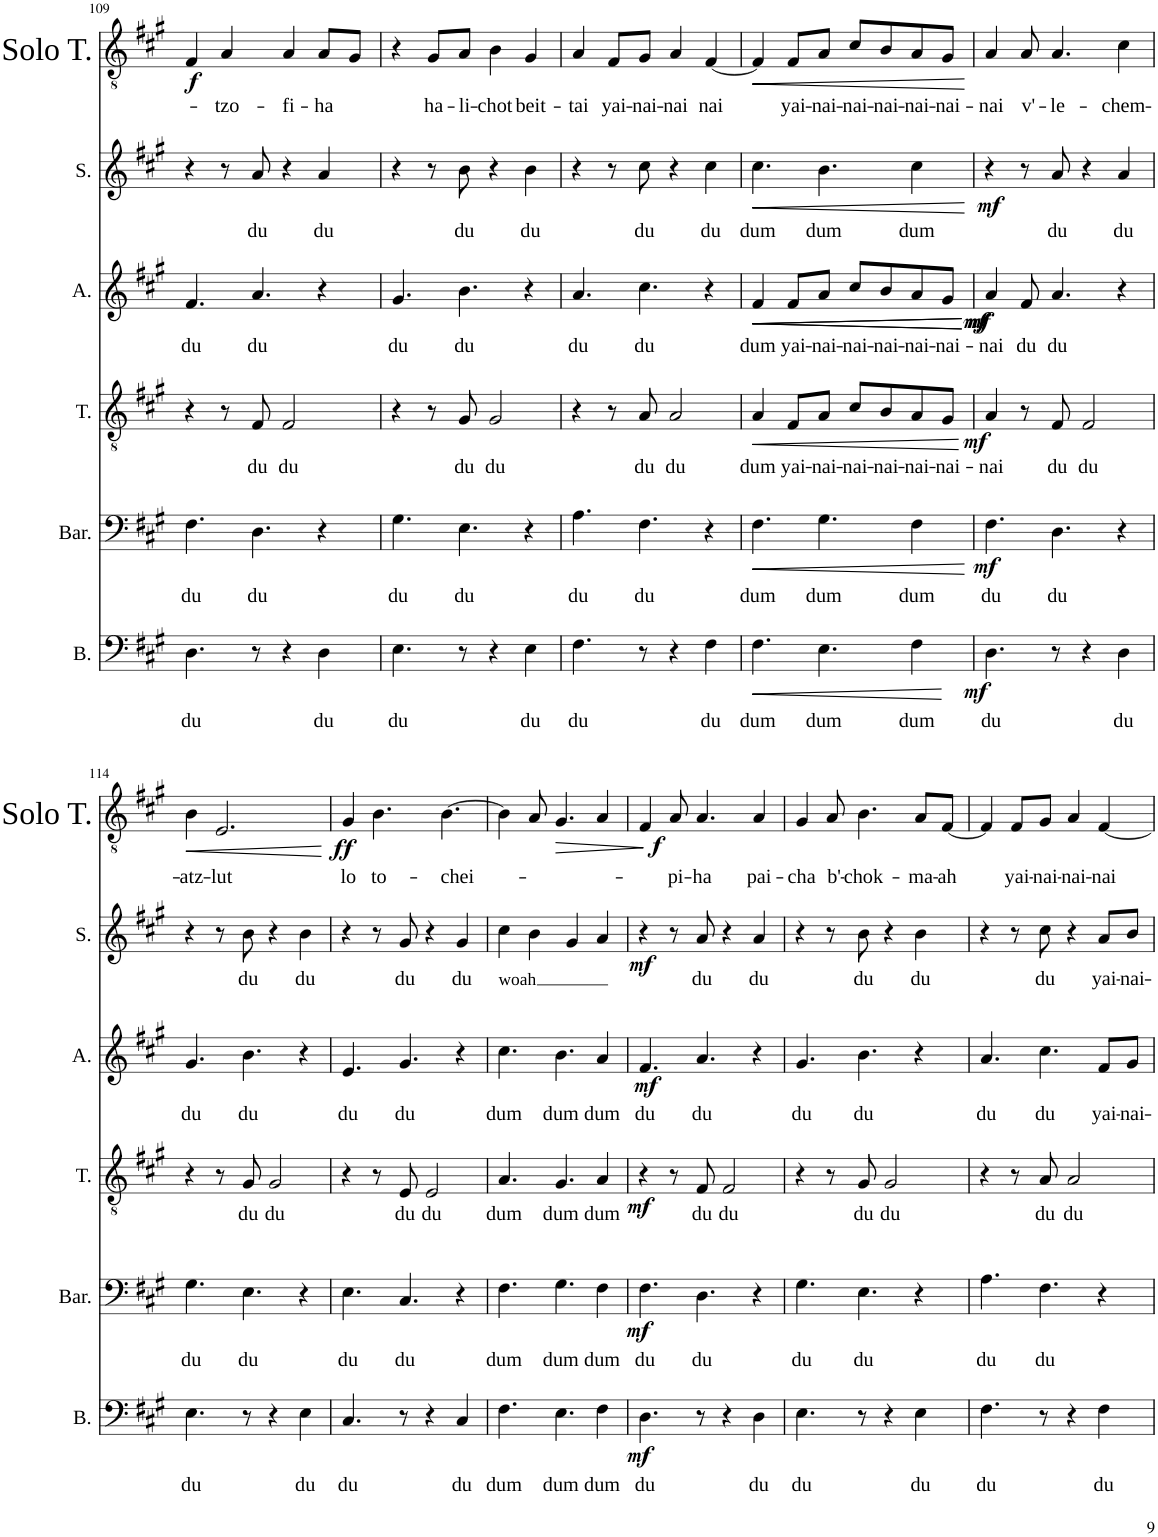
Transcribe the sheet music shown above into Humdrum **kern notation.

**kern	**text	**dynam	**kern	**text	**dynam	**kern	**text	**dynam	**kern	**text	**dynam	**kern	**text	**dynam	**kern	**text	**dynam
*part6	*part6	*part6	*part5	*part5	*part5	*part4	*part4	*part4	*part3	*part3	*part3	*part2	*part2	*part2	*part1	*part1	*part1
*staff6	*staff6	*staff6	*staff5	*staff5	*staff5	*staff4	*staff4	*staff4	*staff3	*staff3	*staff3	*staff2	*staff2	*staff2	*staff1	*staff1	*staff1
*I"Bass	*	*	*I"Baritone	*	*	*I"Tenor	*	*	*I"Alto	*	*	*I"Soprano	*	*	*I"Solo Tenor	*	*
*I'B.	*	*	*I'Bar.	*	*	*I'T.	*	*	*I'A.	*	*	*I'S.	*	*	*I'Solo T.	*	*
!!LO:PB:g=z
*clefF4	*	*	*clefF4	*	*	*clefGv2	*	*	*clefG2	*	*	*clefG2	*	*	*clefGv2	*	*
*k[f#c#g#]	*	*	*k[f#c#g#]	*	*	*k[f#c#g#]	*	*	*k[f#c#g#]	*	*	*k[f#c#g#]	*	*	*k[f#c#g#]	*	*
*M4/4	*	*	*M4/4	*	*	*M4/4	*	*	*M4/4	*	*	*M4/4	*	*	*M4/4	*	*
*met(c|)	*	*	*met(c|)	*	*	*met(c|)	*	*	*met(c|)	*	*	*met(c|)	*	*	*met(c|)	*	*
=109	=109	=109	=109	=109	=109	=109	=109	=109	=109	=109	=109	=109	=109	=109	=109	=109	=109
!	!LO:LY:b	!	!	!LO:LY:b	!	!	!	!	!	!LO:LY:b	!	!	!	!	!	!	!LO:DY:b
4.D\	du	.	4.F#\	du	.	4r	.	.	4.f#/	du	.	4r	.	.	4F#/	.	f
!	!	!	!	!	!	!	!	!	!	!	!	!	!	!	!	!LO:LY:b	!
.	.	.	.	.	.	8r	.	.	.	.	.	8r	.	.	4A/	-tzo-	.
!	!	!	!	!LO:LY:b	!	!	!LO:LY:b	!	!	!LO:LY:b	!	!	!LO:LY:b	!	!	!	!
8r	.	.	4.D\	du	.	8F#/	du	.	4.a/	du	.	8a/	du	.	.	.	.
!	!	!	!	!	!	!	!LO:LY:b	!	!	!	!	!	!	!	!	!LO:LY:b	!
4r	.	.	.	.	.	2F#/	du	.	.	.	.	4r	.	.	4A/	-fi-	.
!	!LO:LY:b	!	!	!	!	!	!	!	!	!	!	!	!LO:LY:b	!	!	!LO:LY:b	!
4D\	du	.	4r	.	.	.	.	.	4r	.	.	4a/	du	.	8A/L	-ha	.
.	.	.	.	.	.	.	.	.	.	.	.	.	.	.	8G#/J	.	.
=110	=110	=110	=110	=110	=110	=110	=110	=110	=110	=110	=110	=110	=110	=110	=110	=110	=110
!	!LO:LY:b	!	!	!LO:LY:b	!	!	!	!	!	!LO:LY:b	!	!	!	!	!	!	!
4.E\	du	.	4.G#\	du	.	4r	.	.	4.g#/	du	.	4r	.	.	4r	.	.
!	!	!	!	!	!	!	!	!	!	!	!	!	!	!	!	!LO:LY:b	!
.	.	.	.	.	.	8r	.	.	.	.	.	8r	.	.	8G#/L	ha-	.
!	!	!	!	!LO:LY:b	!	!	!LO:LY:b	!	!	!LO:LY:b	!	!	!LO:LY:b	!	!	!LO:LY:b	!
8r	.	.	4.E\	du	.	8G#/	du	.	4.b\	du	.	8b\	du	.	8A/J	-li-	.
!	!	!	!	!	!	!	!LO:LY:b	!	!	!	!	!	!	!	!	!LO:LY:b	!
4r	.	.	.	.	.	2G#/	du	.	.	.	.	4r	.	.	4B\	-chot	.
!	!LO:LY:b	!	!	!	!	!	!	!	!	!	!	!	!LO:LY:b	!	!	!LO:LY:b	!
4E\	du	.	4r	.	.	.	.	.	4r	.	.	4b\	du	.	4G#/	beit-	.
=111	=111	=111	=111	=111	=111	=111	=111	=111	=111	=111	=111	=111	=111	=111	=111	=111	=111
!	!LO:LY:b	!	!	!LO:LY:b	!	!	!	!	!	!LO:LY:b	!	!	!	!	!	!LO:LY:b	!
4.F#\	du	.	4.A\	du	.	4r	.	.	4.a/	du	.	4r	.	.	4A/	-tai	.
!	!	!	!	!	!	!	!	!	!	!	!	!	!	!	!	!LO:LY:b	!
.	.	.	.	.	.	8r	.	.	.	.	.	8r	.	.	8F#/L	yai-	.
!	!	!	!	!LO:LY:b	!	!	!LO:LY:b	!	!	!LO:LY:b	!	!	!LO:LY:b	!	!	!LO:LY:b	!
8r	.	.	4.F#\	du	.	8A/	du	.	4.cc#\	du	.	8cc#\	du	.	8G#/J	-nai-	.
!	!	!	!	!	!	!	!LO:LY:b	!	!	!	!	!	!	!	!	!LO:LY:b	!
4r	.	.	.	.	.	2A/	du	.	.	.	.	4r	.	.	4A/	-nai	.
!	!LO:LY:b	!	!	!	!	!	!	!	!	!	!	!	!LO:LY:b	!	!	!LO:LY:b	!
4F#\	du	.	4r	.	.	.	.	.	4r	.	.	4cc#\	du	.	[4F#/	-nai	.
=112	=112	=112	=112	=112	=112	=112	=112	=112	=112	=112	=112	=112	=112	=112	=112	=112	=112
!	!LO:LY:b	!LO:HP:b	!	!LO:LY:b	!LO:HP:b	!	!LO:LY:b	!LO:HP:b	!	!LO:LY:b	!LO:HP:b	!	!LO:LY:b	!LO:HP:b	!	!	!LO:HP:b
4.F#\	dum	<	4.F#\	dum	<	4A/	dum	<	4f#/	dum	<	4.cc#\	dum	<	4F#/]	.	<
!	!	!	!	!	!	!	!LO:LY:b	!	!	!LO:LY:b	!LO:HP:b	!	!	!	!	!LO:LY:b	!
.	.	.	.	.	.	8F#/L	yai-	.	8f#/L	yai-	<	.	.	.	8F#/L	yai-	.
!	!LO:LY:b	!	!	!LO:LY:b	!	!	!LO:LY:b	!	!	!LO:LY:b	!	!	!LO:LY:b	!	!	!LO:LY:b	!
4.E\	dum	.	4.G#\	dum	.	8A/J	-nai-	.	8a/J	-nai-	.	4.b\	dum	.	8A/J	-nai-	.
!	!	!	!	!	!	!	!LO:LY:b	!	!	!LO:LY:b	!	!	!	!	!	!LO:LY:b	!
.	.	.	.	.	.	8c#/L	-nai-	.	8cc#/L	-nai-	.	.	.	.	8c#/L	-nai-	.
!	!	!	!	!	!	!	!LO:LY:b	!	!	!LO:LY:b	!	!	!	!	!	!LO:LY:b	!
.	.	.	.	.	.	8B/	-nai-	.	8b/	-nai-	.	.	.	.	8B/	-nai-	.
!	!LO:LY:b	!	!	!LO:LY:b	!	!	!LO:LY:b	!	!	!LO:LY:b	!	!	!LO:LY:b	!	!	!LO:LY:b	!
4F#\	dum	.	4F#\	dum	.	8A/	-nai-	.	8a/	-nai-	.	4cc#\	dum	.	8A/	-nai-	.
!	!	!	!	!	!	!	!LO:LY:b	!	!	!LO:LY:b	!	!	!	!	!	!LO:LY:b	!
.	.	.	.	.	.	8G#/J	-nai-	.	8g#/J	-nai-	.	.	.	.	8G#/J	-nai-	.
.	.	[	.	.	[	.	.	[	.	.	[ [	.	.	[	.	.	[
=113	=113	=113	=113	=113	=113	=113	=113	=113	=113	=113	=113	=113	=113	=113	=113	=113	=113
!	!LO:LY:b	!LO:DY:b	!	!LO:LY:b	!LO:DY:b	!	!LO:LY:b	!LO:DY:b	!	!LO:LY:b	!LO:DY:b	!	!	!	!	!LO:LY:b	!
!	!	!	!	!	!	!	!	!	!	!	!LO:DY:n=1:b	!	!	!LO:DY:b	!	!	!
4.D\	du	mf	4.F#\	du	mf	4A/	-nai	mf	4a/	-nai	mf mf	4r	.	mf	4A/	-nai	.
!	!	!	!	!	!	!	!	!	!	!LO:LY:b	!	!	!	!	!	!LO:LY:b	!
.	.	.	.	.	.	8r	.	.	8f#/	du	.	8r	.	.	8A/	v'-	.
!	!	!	!	!LO:LY:b	!	!	!LO:LY:b	!	!	!LO:LY:b	!	!	!LO:LY:b	!	!	!LO:LY:b	!
8r	.	.	4.D\	du	.	8F#/	du	.	4.a/	du	.	8a/	du	.	4.A/	-le-	.
!	!	!	!	!	!	!	!LO:LY:b	!	!	!	!	!	!	!	!	!	!
4r	.	.	.	.	.	2F#/	du	.	.	.	.	4r	.	.	.	.	.
!	!LO:LY:b	!	!	!	!	!	!	!	!	!	!	!	!LO:LY:b	!	!	!LO:LY:b	!
4D\	du	.	4r	.	.	.	.	.	4r	.	.	4a/	du	.	4c#\	-chem-	.
!!LO:LB:g=z
=114	=114	=114	=114	=114	=114	=114	=114	=114	=114	=114	=114	=114	=114	=114	=114	=114	=114
!	!LO:LY:b	!	!	!LO:LY:b	!	!	!	!	!	!LO:LY:b	!	!	!	!	!	!LO:LY:b	!LO:HP:b
4.E\	du	.	4.G#\	du	.	4r	.	.	4.g#/	du	.	4r	.	.	4B\	atz-	<
!	!	!	!	!	!	!	!	!	!	!	!	!	!	!	!	!LO:LY:b	!
.	.	.	.	.	.	8r	.	.	.	.	.	8r	.	.	2.E/	-lut	.
!	!	!	!	!LO:LY:b	!	!	!LO:LY:b	!	!	!LO:LY:b	!	!	!LO:LY:b	!	!	!	!
8r	.	.	4.E\	du	.	8G#/	du	.	4.b\	du	.	8b\	du	.	.	.	.
!	!	!	!	!	!	!	!LO:LY:b	!	!	!	!	!	!	!	!	!	!
4r	.	.	.	.	.	2G#/	du	.	.	.	.	4r	.	.	.	.	.
!	!LO:LY:b	!	!	!	!	!	!	!	!	!	!	!	!LO:LY:b	!	!	!	!
4E\	du	.	4r	.	.	.	.	.	4r	.	.	4b\	du	.	.	.	.
.	.	.	.	.	.	.	.	.	.	.	.	.	.	.	.	.	[
=115	=115	=115	=115	=115	=115	=115	=115	=115	=115	=115	=115	=115	=115	=115	=115	=115	=115
!	!LO:LY:b	!	!	!LO:LY:b	!	!	!	!	!	!LO:LY:b	!	!	!	!	!	!LO:LY:b	!LO:DY:b
4.C#/	du	.	4.E\	du	.	4r	.	.	4.e/	du	.	4r	.	.	4G#/	lo	ff
!	!	!	!	!	!	!	!	!	!	!	!	!	!	!	!	!LO:LY:b	!
.	.	.	.	.	.	8r	.	.	.	.	.	8r	.	.	4.B\	to-	.
!	!	!	!	!LO:LY:b	!	!	!LO:LY:b	!	!	!LO:LY:b	!	!	!LO:LY:b	!	!	!	!
8r	.	.	4.C#/	du	.	8E/	du	.	4.g#/	du	.	8g#/	du	.	.	.	.
!	!	!	!	!	!	!	!LO:LY:b	!	!	!	!	!	!	!	!	!	!
4r	.	.	.	.	.	2E/	du	.	.	.	.	4r	.	.	.	.	.
!	!	!	!	!	!	!	!	!	!	!	!	!	!	!	!	!LO:LY:b	!
.	.	.	.	.	.	.	.	.	.	.	.	.	.	.	[4.B\	-chei-	.
!	!LO:LY:b	!	!	!	!	!	!	!	!	!	!	!	!LO:LY:b	!	!	!	!
4C#/	du	.	4r	.	.	.	.	.	4r	.	.	4g#/	du	.	.	.	.
=116	=116	=116	=116	=116	=116	=116	=116	=116	=116	=116	=116	=116	=116	=116	=116	=116	=116
!	!LO:LY:b	!	!	!LO:LY:b	!	!	!LO:LY:b	!	!	!LO:LY:b	!	!	!LO:LY:b	!	!	!	!
4.F#\	dum	.	4.F#\	dum	.	4.A/	dum	.	4.cc#\	dum	.	4cc#\	woah	.	4B\]	.	.
.	.	.	.	.	.	.	.	.	.	.	.	4b\	.	.	8A/	.	.
!	!LO:LY:b	!	!	!LO:LY:b	!	!	!LO:LY:b	!	!	!LO:LY:b	!	!	!	!	!	!	!LO:HP:b
4.E\	dum	.	4.G#\	dum	.	4.G#/	dum	.	4.b\	dum	.	.	.	.	4.G#/	.	>
.	.	.	.	.	.	.	.	.	.	.	.	4g#/	.	.	.	.	.
!	!LO:LY:b	!	!	!LO:LY:b	!	!	!LO:LY:b	!	!	!LO:LY:b	!	!	!	!	!	!	!
4F#\	dum	.	4F#\	dum	.	4A/	dum	.	4a/	dum	.	4a/	.	.	4A/	.	.
.	.	.	.	.	.	.	.	.	.	.	.	.	.	.	.	.	]
=117	=117	=117	=117	=117	=117	=117	=117	=117	=117	=117	=117	=117	=117	=117	=117	=117	=117
!	!LO:LY:b	!LO:DY:b	!	!LO:LY:b	!LO:DY:b	!	!	!LO:DY:b	!	!LO:LY:b	!LO:DY:b	!	!	!LO:DY:b	!	!	!LO:DY:b
4.D\	du	mf	4.F#\	du	mf	4r	.	mf	4.f#/	du	mf	4r	.	mf	4F#/	.	f
!	!	!	!	!	!	!	!	!	!	!	!	!	!	!	!	!LO:LY:b	!
.	.	.	.	.	.	8r	.	.	.	.	.	8r	.	.	8A/	pi-	.
!	!	!	!	!LO:LY:b	!	!	!LO:LY:b	!	!	!LO:LY:b	!	!	!LO:LY:b	!	!	!LO:LY:b	!
8r	.	.	4.D\	du	.	8F#/	du	.	4.a/	du	.	8a/	du	.	4.A/	-ha	.
!	!	!	!	!	!	!	!LO:LY:b	!	!	!	!	!	!	!	!	!	!
4r	.	.	.	.	.	2F#/	du	.	.	.	.	4r	.	.	.	.	.
!	!LO:LY:b	!	!	!	!	!	!	!	!	!	!	!	!LO:LY:b	!	!	!LO:LY:b	!
4D\	du	.	4r	.	.	.	.	.	4r	.	.	4a/	du	.	4A/	pai-	.
=118	=118	=118	=118	=118	=118	=118	=118	=118	=118	=118	=118	=118	=118	=118	=118	=118	=118
!	!LO:LY:b	!	!	!LO:LY:b	!	!	!	!	!	!LO:LY:b	!	!	!	!	!	!LO:LY:b	!
4.E\	du	.	4.G#\	du	.	4r	.	.	4.g#/	du	.	4r	.	.	4G#/	-cha	.
!	!	!	!	!	!	!	!	!	!	!	!	!	!	!	!	!LO:LY:b	!
.	.	.	.	.	.	8r	.	.	.	.	.	8r	.	.	8A/	b'-	.
!	!	!	!	!LO:LY:b	!	!	!LO:LY:b	!	!	!LO:LY:b	!	!	!LO:LY:b	!	!	!LO:LY:b	!
8r	.	.	4.E\	du	.	8G#/	du	.	4.b\	du	.	8b\	du	.	4.B\	-chok-	.
!	!	!	!	!	!	!	!LO:LY:b	!	!	!	!	!	!	!	!	!	!
4r	.	.	.	.	.	2G#/	du	.	.	.	.	4r	.	.	.	.	.
!	!LO:LY:b	!	!	!	!	!	!	!	!	!	!	!	!LO:LY:b	!	!	!LO:LY:b	!
4E\	du	.	4r	.	.	.	.	.	4r	.	.	4b\	du	.	8A/L	-ma-	.
!	!	!	!	!	!	!	!	!	!	!	!	!	!	!	!	!LO:LY:b	!
.	.	.	.	.	.	.	.	.	.	.	.	.	.	.	[8F#/J	-ah	.
=119	=119	=119	=119	=119	=119	=119	=119	=119	=119	=119	=119	=119	=119	=119	=119	=119	=119
!	!LO:LY:b	!	!	!LO:LY:b	!	!	!	!	!	!LO:LY:b	!	!	!	!	!	!	!
4.F#\	du	.	4.A\	du	.	4r	.	.	4.a/	du	.	4r	.	.	4F#/]	.	.
!	!	!	!	!	!	!	!	!	!	!	!	!	!	!	!	!LO:LY:b	!
.	.	.	.	.	.	8r	.	.	.	.	.	8r	.	.	8F#/L	yai-	.
!	!	!	!	!LO:LY:b	!	!	!LO:LY:b	!	!	!LO:LY:b	!	!	!LO:LY:b	!	!	!LO:LY:b	!
8r	.	.	4.F#\	du	.	8A/	du	.	4.cc#\	du	.	8cc#\	du	.	8G#/J	-nai-	.
!	!	!	!	!	!	!	!LO:LY:b	!	!	!	!	!	!	!	!	!LO:LY:b	!
4r	.	.	.	.	.	2A/	du	.	.	.	.	4r	.	.	4A/	-nai-	.
!	!LO:LY:b	!	!	!	!	!	!	!	!	!LO:LY:b	!	!	!LO:LY:b	!	!	!LO:LY:b	!
4F#\	du	.	4r	.	.	.	.	.	8f#/L	yai-	.	8a/L	yai-	.	[4F#/	-nai	.
!	!	!	!	!	!	!	!	!	!	!LO:LY:b	!	!	!LO:LY:b	!	!	!	!
.	.	.	.	.	.	.	.	.	8g#/J	-nai-	.	8b/J	-nai-	.	.	.	.
=	=	=	=	=	=	=	=	=	=	=	=	=	=	=	=	=	=
*-	*-	*-	*-	*-	*-	*-	*-	*-	*-	*-	*-	*-	*-	*-	*-	*-	*-
